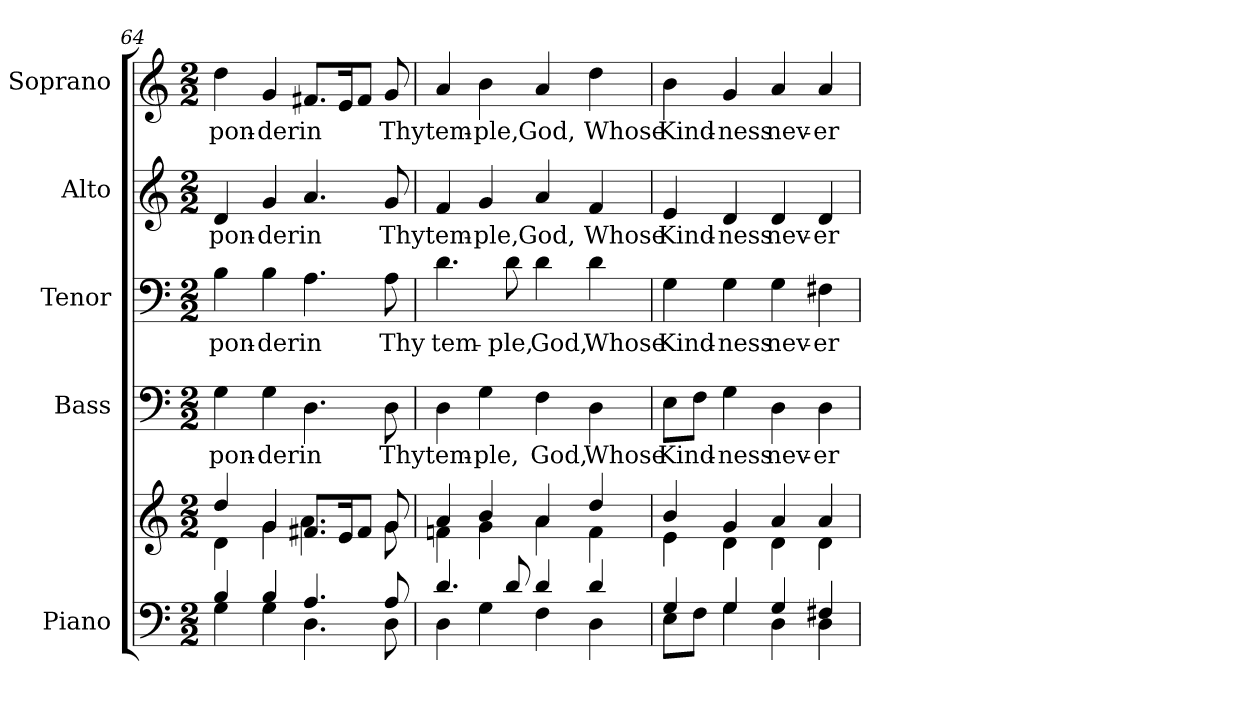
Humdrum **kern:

**kern	**kern	**kern	**text	**kern	**text	**kern	**text	**kern	**text
*part5	*part5	*part4	*part4	*part3	*part3	*part2	*part2	*part1	*part1
*staff6	*staff5	*staff4	*staff4	*staff3	*staff3	*staff2	*staff2	*staff1	*staff1
*I"Piano	*	*I"Bass	*	*I"Tenor	*	*I"Alto	*	*I"Soprano	*
*I'Pno.	*	*I'B.	*	*I'T.	*	*I'A.	*	*I'S.	*
!!LO:PB:g=z
*clefF4	*clefG2	*clefF4	*	*clefF4	*	*clefG2	*	*clefG2	*
*k[]	*k[]	*k[]	*	*k[]	*	*k[]	*	*k[]	*
*C:	*C:	*C:	*	*C:	*	*C:	*	*C:	*
*M2/2	*M2/2	*M2/2	*	*M2/2	*	*M2/2	*	*M2/2	*
=64	=64	=64	=64	=64	=64	=64	=64	=64	=64
*^	*^	*	*	*	*	*	*	*	*
!	!	!	!	!	!LO:LY:b:color=#000000	!	!	!	!	!	!
!	!	!	!	!	!	!	!LO:LY:b:color=#000000	!	!	!	!
!	!	!	!	!	!	!	!	!	!LO:LY:b:color=#000000	!	!
!	!	!	!	!	!	!	!	!	!	!	!LO:LY:b:color=#000000
4Bi/	4Gi\	4ddi/	4di\	4Gi\	pon-	4Bi\	pon-	4di/	pon-	4ddi\	pon-
!	!	!	!	!	!LO:LY:b:color=#000000	!	!	!	!	!	!
!	!	!	!	!	!	!	!LO:LY:b:color=#000000	!	!	!	!
!	!	!	!	!	!	!	!	!	!LO:LY:b:color=#000000	!	!
!	!	!	!	!	!	!	!	!	!	!	!LO:LY:b:color=#000000
4Bi/	4Gi\	4gi/	4gi\	4Gi\	-der	4Bi\	-der	4gi/	-der	4gi/	-der
!	!	!	!	!	!LO:LY:b:color=#000000	!	!	!	!	!	!
!	!	!	!	!	!	!	!LO:LY:b:color=#000000	!	!	!	!
!	!	!	!	!	!	!	!	!	!LO:LY:b:color=#000000	!	!
!	!	!	!	!	!	!	!	!	!	!	!LO:LY:b:color=#000000
4.Ai/	4.Di\	8.f#Xi/L	4.ai\	4.Di\	in	4.Ai\	in	4.ai/	in	8.f#Xi/L	in
.	.	16ei/K	.	.	.	.	.	.	.	16ei/K	.
.	.	8f#i/J	.	.	.	.	.	.	.	8f#i/J	.
!	!	!	!	!	!LO:LY:b:color=#000000	!	!	!	!	!	!
!	!	!	!	!	!	!	!LO:LY:b:color=#000000	!	!	!	!
!	!	!	!	!	!	!	!	!	!LO:LY:b:color=#000000	!	!
!	!	!	!	!	!	!	!	!	!	!	!LO:LY:b:color=#000000
8Ai/	8Di\	8gi/	8gi\	8Di\	Thy	8Ai\	Thy	8gi/	Thy	8gi/	Thy
=65	=65	=65	=65	=65	=65	=65	=65	=65	=65	=65	=65
!	!	!	!	!	!LO:LY:b:color=#000000	!	!	!	!	!	!
!	!	!	!	!	!	!	!LO:LY:b:color=#000000	!	!	!	!
!	!	!	!	!	!	!	!	!	!LO:LY:b:color=#000000	!	!
!	!	!	!	!	!	!	!	!	!	!	!LO:LY:b:color=#000000
4.di/	4Di\	4ai/	4fni\	4Di\	tem-	4.di\	tem-	4fi/	tem-	4ai/	tem-
!	!	!	!	!	!LO:LY:b:color=#000000	!	!	!	!	!	!
!	!	!	!	!	!	!	!	!	!LO:LY:b:color=#000000	!	!
!	!	!	!	!	!	!	!	!	!	!	!LO:LY:b:color=#000000
.	4Gi\	4bi/	4gi\	4Gi\	-ple,	.	.	4gi/	-ple,	4bi\	-ple,
!	!	!	!	!	!	!	!LO:LY:b:color=#000000	!	!	!	!
8di/	.	.	.	.	.	8di\	-ple,	.	.	.	.
!	!	!	!	!	!LO:LY:b:color=#000000	!	!	!	!	!	!
!	!	!	!	!	!	!	!LO:LY:b:color=#000000	!	!	!	!
!	!	!	!	!	!	!	!	!	!LO:LY:b:color=#000000	!	!
!	!	!	!	!	!	!	!	!	!	!	!LO:LY:b:color=#000000
4di/	4Fi\	4ai/	4ai\	4Fi\	God,	4di\	God,	4ai/	God,	4ai/	God,
!	!	!	!	!	!LO:LY:b:color=#000000	!	!	!	!	!	!
!	!	!	!	!	!	!	!LO:LY:b:color=#000000	!	!	!	!
!	!	!	!	!	!	!	!	!	!LO:LY:b:color=#000000	!	!
!	!	!	!	!	!	!	!	!	!	!	!LO:LY:b:color=#000000
4di/	4Di\	4ddi/	4fi\	4Di\	Whose	4di\	Whose	4fi/	Whose	4ddi\	Whose
!!LO:PB:g=z
=66	=66	=66	=66	=66	=66	=66	=66	=66	=66	=66	=66
!	!	!	!	!	!LO:LY:b:color=#000000	!	!	!	!	!	!
!	!	!	!	!	!	!	!LO:LY:b:color=#000000	!	!	!	!
!	!	!	!	!	!	!	!	!	!LO:LY:b:color=#000000	!	!
!	!	!	!	!	!	!	!	!	!	!	!LO:LY:b:color=#000000
4Gi/	8Ei\L	4bi/	4ei\	8Ei\L	Kind-	4Gi\	Kind-	4ei/	Kind-	4bi\	Kind-
.	8Fi\J	.	.	8Fi\J	.	.	.	.	.	.	.
!	!	!	!	!	!LO:LY:b:color=#000000	!	!	!	!	!	!
!	!	!	!	!	!	!	!LO:LY:b:color=#000000	!	!	!	!
!	!	!	!	!	!	!	!	!	!LO:LY:b:color=#000000	!	!
!	!	!	!	!	!	!	!	!	!	!	!LO:LY:b:color=#000000
4Gi/	4Gi\	4gi/	4di\	4Gi\	-ness	4Gi\	-ness	4di/	-ness	4gi/	-ness
!	!	!	!	!	!LO:LY:b:color=#000000	!	!	!	!	!	!
!	!	!	!	!	!	!	!LO:LY:b:color=#000000	!	!	!	!
!	!	!	!	!	!	!	!	!	!LO:LY:b:color=#000000	!	!
!	!	!	!	!	!	!	!	!	!	!	!LO:LY:b:color=#000000
4Gi/	4Di\	4ai/	4di\	4Di\	nev-	4Gi\	nev-	4di/	nev-	4ai/	nev-
!	!	!	!	!	!LO:LY:b:color=#000000	!	!	!	!	!	!
!	!	!	!	!	!	!	!LO:LY:b:color=#000000	!	!	!	!
!	!	!	!	!	!	!	!	!	!LO:LY:b:color=#000000	!	!
!	!	!	!	!	!	!	!	!	!	!	!LO:LY:b:color=#000000
4F#Xi/	4Di\	4ai/	4di\	4Di\	-er	4F#Xi\	-er	4di/	-er	4ai/	-er
*v	*v	*	*	*	*	*	*	*	*	*	*
*	*v	*v	*	*	*	*	*	*	*	*
=	=	=	=	=	=	=	=	=	=
*-	*-	*-	*-	*-	*-	*-	*-	*-	*-
